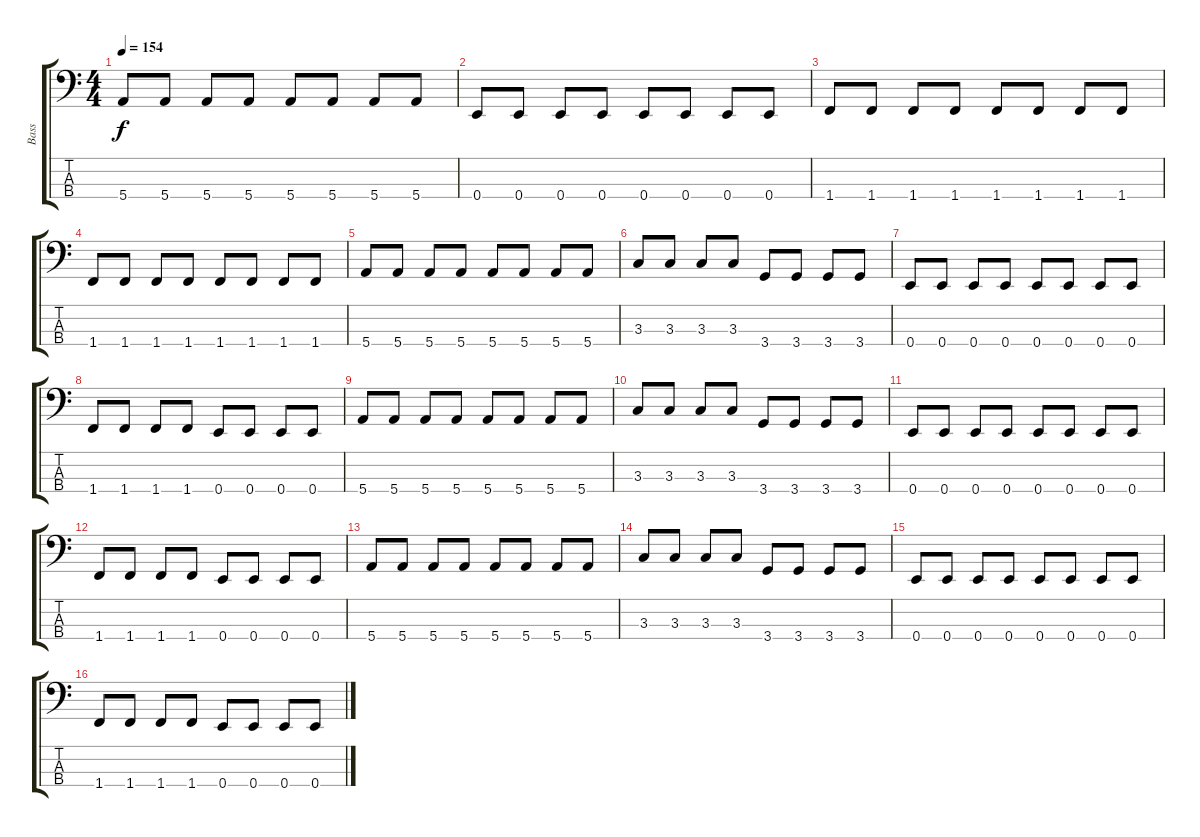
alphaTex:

\track ("Bass" "Bass") {instrument electricbassfinger}
\staff {score tabs}
\tuning (G2 D2 A1 E1) {hide}
\ts (4 4)
\tempo 154
\clef f4
\ks c
5.4.8{dy f} 5.4.8 5.4.8 5.4.8 5.4.8 5.4.8 5.4.8 5.4.8 |
0.4.8 0.4.8 0.4.8 0.4.8 0.4.8 0.4.8 0.4.8 0.4.8 |
1.4.8 1.4.8 1.4.8 1.4.8 1.4.8 1.4.8 1.4.8 1.4.8 |
1.4.8 1.4.8 1.4.8 1.4.8 1.4.8 1.4.8 1.4.8 1.4.8 |
5.4.8 5.4.8 5.4.8 5.4.8 5.4.8 5.4.8 5.4.8 5.4.8 |
3.3.8 3.3.8 3.3.8 3.3.8 3.4.8 3.4.8 3.4.8 3.4.8 |
0.4.8 0.4.8 0.4.8 0.4.8 0.4.8 0.4.8 0.4.8 0.4.8 |
1.4.8 1.4.8 1.4.8 1.4.8 0.4.8 0.4.8 0.4.8 0.4.8 |
5.4.8 5.4.8 5.4.8 5.4.8 5.4.8 5.4.8 5.4.8 5.4.8 |
3.3.8 3.3.8 3.3.8 3.3.8 3.4.8 3.4.8 3.4.8 3.4.8 |
0.4.8 0.4.8 0.4.8 0.4.8 0.4.8 0.4.8 0.4.8 0.4.8 |
1.4.8 1.4.8 1.4.8 1.4.8 0.4.8 0.4.8 0.4.8 0.4.8 |
5.4.8 5.4.8 5.4.8 5.4.8 5.4.8 5.4.8 5.4.8 5.4.8 |
3.3.8 3.3.8 3.3.8 3.3.8 3.4.8 3.4.8 3.4.8 3.4.8 |
0.4.8 0.4.8 0.4.8 0.4.8 0.4.8 0.4.8 0.4.8 0.4.8 |
1.4.8 1.4.8 1.4.8 1.4.8 0.4.8 0.4.8 0.4.8 0.4.8
